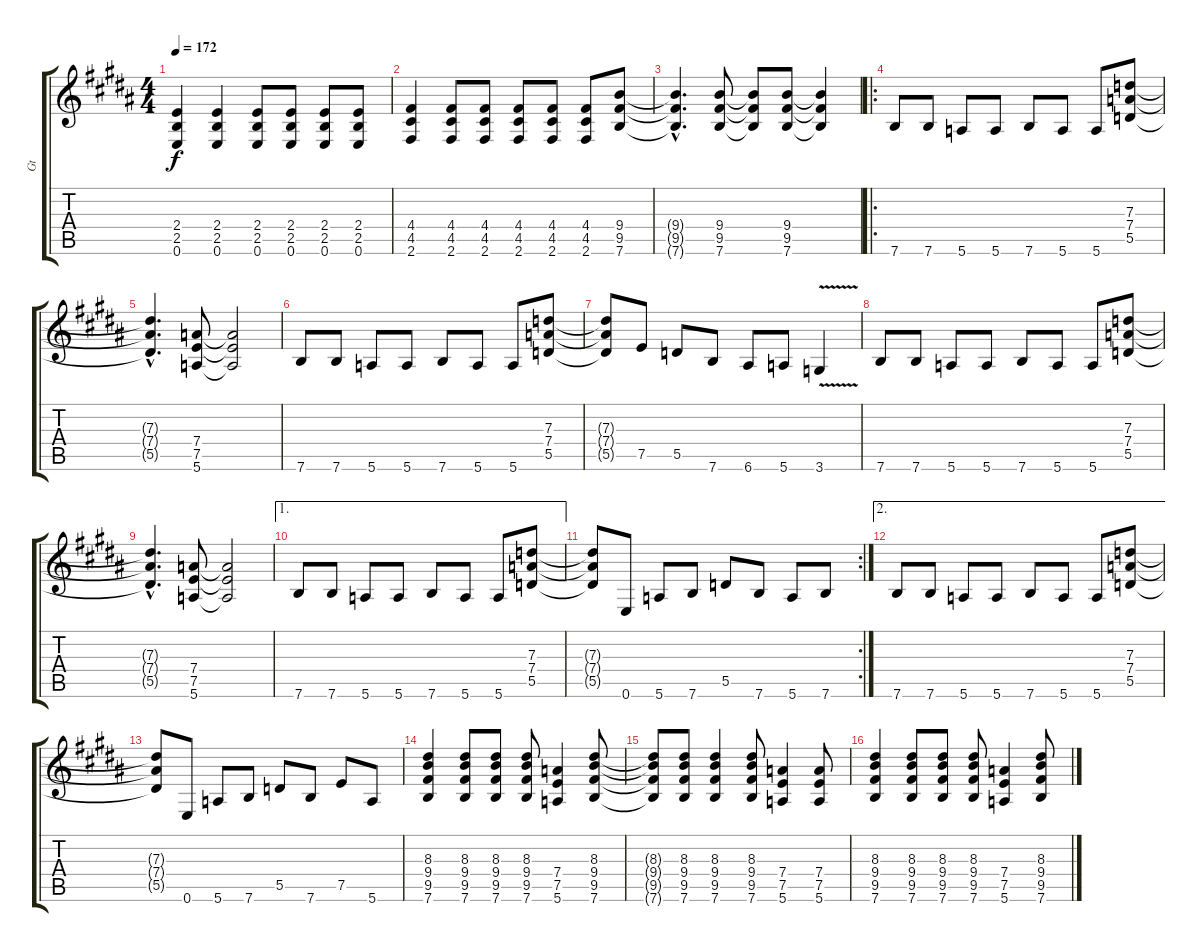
\track ("Gt" "Gt") {instrument distortionguitar}
\staff {score tabs}
\tuning (E4 B3 G3 D3 A2 E2) {hide}
\ts (4 4)
\tempo 172
\clef g2
\ks b
(2.4{t} 2.5{t} 0.6{t}).4{dy f} (2.4 2.5 0.6).4 (2.4 2.5 0.6).8 (2.4 2.5 0.6).8 (2.4 2.5 0.6).8 (2.4 2.5 0.6).8 |
(4.4 4.5 2.6).4 (4.4 4.5 2.6).8 (4.4 4.5 2.6).8 (4.4 4.5 2.6).8 (4.4 4.5 2.6).8 (4.4 4.5 2.6).8 (9.4 9.5 7.6).8 |
(9.4{hac t} 9.5{hac t} 7.6{hac t}).4{d} (9.4 9.5 7.6).8 (9.4{t} 9.5{t} 7.6{t}).8 (9.4 9.5 7.6).8 (9.4{t} 9.5{t} 7.6{t}).4 |
\ro
7.6.8 7.6.8 5.6.8 5.6.8 7.6.8 5.6.8 5.6.8 (7.3 7.4 5.5).8 |
(7.3{hac t} 7.4{hac t} 5.5{hac t}).4{d} (7.4 7.5 5.6).8 (7.4{t} 7.5{t} 5.6{t}).2 |
7.6.8 7.6.8 5.6.8 5.6.8 7.6.8 5.6.8 5.6.8 (7.3 7.4 5.5).8 |
(7.3{t} 7.4{t} 5.5{t}).8 7.5.8 5.5.8 7.6.8 6.6.8 5.6.8 3.6{v}.4 |
7.6.8 7.6.8 5.6.8 5.6.8 7.6.8 5.6.8 5.6.8 (7.3 7.4 5.5).8 |
(7.3{hac t} 7.4{hac t} 5.5{hac t}).4{d} (7.4 7.5 5.6).8 (7.4{t} 7.5{t} 5.6{t}).2 |
\ae 1
7.6.8 7.6.8 5.6.8 5.6.8 7.6.8 5.6.8 5.6.8 (7.3 7.4 5.5).8 |
\rc 2
(7.3{t} 7.4{t} 5.5{t}).8 0.6.8 5.6.8 7.6.8 5.5.8 7.6.8 5.6.8 7.6.8 |
\ae 2
7.6.8 7.6.8 5.6.8 5.6.8 7.6.8 5.6.8 5.6.8 (7.3 7.4 5.5).8 |
(7.3{t} 7.4{t} 5.5{t}).8 0.6.8 5.6.8 7.6.8 5.5.8 7.6.8 7.5.8 5.6.8 |
(8.3 9.4 9.5 7.6).4 (8.3 9.4 9.5 7.6).8 (8.3 9.4 9.5 7.6).8 (8.3 9.4 9.5 7.6).8 (7.4 7.5 5.6).4 (8.3 9.4 9.5 7.6).8 |
(8.3{t} 9.4{t} 9.5{t} 7.6{t}).8 (8.3 9.4 9.5 7.6).8 (8.3 9.4 9.5 7.6).4 (8.3 9.4 9.5 7.6).8 (7.4 7.5 5.6).4 (7.4 7.5 5.6).8 |
(8.3 9.4 9.5 7.6).4 (8.3 9.4 9.5 7.6).8 (8.3 9.4 9.5 7.6).8 (8.3 9.4 9.5 7.6).8 (7.4 7.5 5.6).4 (8.3 9.4 9.5 7.6).8
